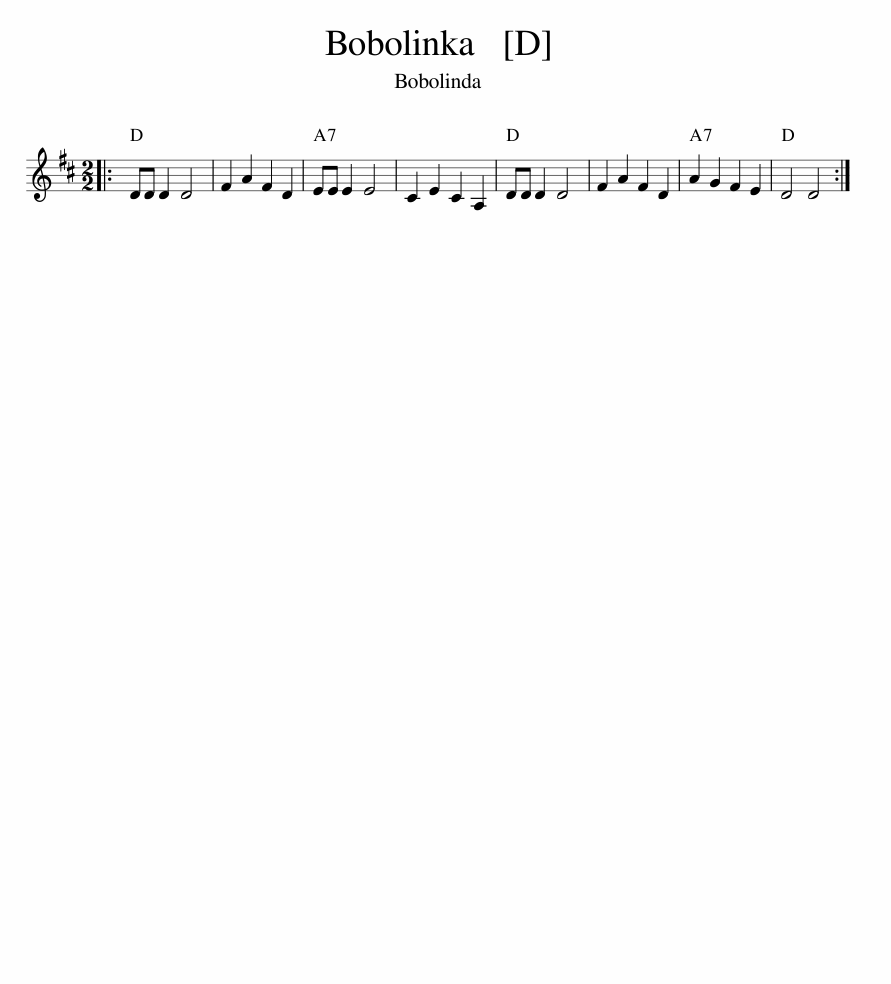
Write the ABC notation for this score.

X:1
L:1/8
M:2/2
I:linebreak $
K:D
V:1 treble
V:1
|: DD D2 D4 | F2 A2 F2 D2 | EE E2 E4 | C2 E2 C2 A,2 | DD D2 D4 | %5
 F2 A2 F2 D2 | A2 G2 F2 E2 | D4 D4 :| %8
